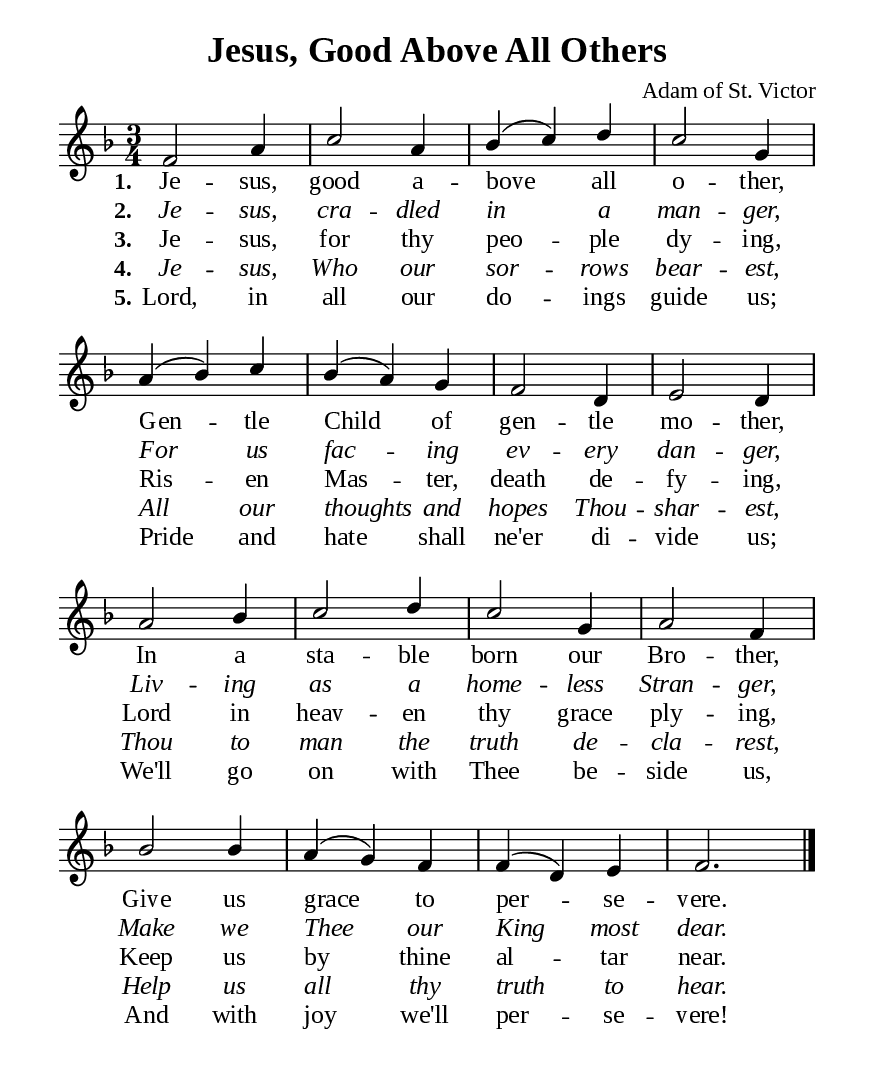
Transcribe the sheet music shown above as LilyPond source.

\version "2.18.2"

\header {
  title = "Jesus, Good Above All Others"
  composer = "Adam of St. Victor"
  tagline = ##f
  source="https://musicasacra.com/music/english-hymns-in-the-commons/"
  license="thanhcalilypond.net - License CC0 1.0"
}

global= {
  \key f \major
  \time 3/4
  \override Score.BarNumber.break-visibility = ##(#f #f #f)
  \override Lyrics.LyricSpace.minimum-distance = #3.0
}

\paper {
  #(set-paper-size "a5")
  top-margin = 10\mm
  bottom-marign = 10\mm
  left-margin = 10\mm
  right-margin = 10\mm
  indent = #0
  #(define fonts
	 (make-pango-font-tree "Liberation Serif"
	 		       "Liberation Serif"
			       "Liberation Serif"
			       (/ 20 20)))
  system-system-spacing = #'((basic-distance . 3) (padding . 3))
}

printItalic = \with {
  \override LyricText.font-shape = #'italic
}

% Verse music
musicVerseSoprano = \relative c' {
  %{	01	%} f2 a4 |
  %{	02	%} c2 a4 |
  %{	03	%} bes (c) d |
  %{	04	%} c2 g4 |
  %{	05	%} a (bes) c |
  %{	06	%} bes (a) g |
  %{	07	%} f2 d4 |
  %{	08	%} e2 d4 |
  %{	09	%} a'2 bes4 |
  %{	10	%} c2 d4 |
  %{	11	%} c2 g4 |
  %{	12	%} a2 f4 |
  %{	13	%} bes2 bes4 |
  %{	14	%} a4 (g) f |
  %{	15	%} f (d) e |
  %{	16	%} f2. \bar "|."
}

% Verse lyrics
verseOne = \lyricmode {
  \set stanza = #"1."
  Je -- sus, good a -- bove all o -- ther,
  Gen -- tle Child of gen -- tle mo -- ther,
  In a sta -- ble born our Bro -- ther,
  Give us grace to per -- se -- vere.
}

verseTwo = \lyricmode {
  \set stanza = #"2."
  Je -- sus, cra -- dled in a man -- ger,
  For us fac -- ing ev -- ery dan -- ger,
  Liv -- ing as a home -- less
  Stran -- ger,
  Make we Thee our King most dear.
}

verseThree = \lyricmode {
  \set stanza = #"3."
  Je -- sus, for thy peo -- ple dy -- ing,
  Ris -- en Mas -- ter, death de -- fy -- ing,
  Lord in heav -- en thy grace ply -- ing,
  Keep us by thine al -- tar near.
}

verseFour = \lyricmode {
  \set stanza = #"4."
  Je -- sus, Who our sor -- rows bear -- est,
  All our thoughts and hopes
  Thou -- shar -- est,
  Thou to man the truth de -- cla -- rest,
  Help us all thy truth to hear.
}

verseFive = \lyricmode {
  \set stanza = #"5."
  Lord, in all our do -- ings guide us;
  Pride and hate shall ne'er di -- vide us;
  We'll go on with Thee be -- side us,
  And with joy we'll per -- se -- vere!
}

% Layout
\score {
    \new ChoirStaff <<
      \new Staff <<
        \clef "treble"
        \new Voice = "sopranos" { \global \stemUp \slurUp \musicVerseSoprano }
      >>
      \new Lyrics \lyricsto sopranos \verseOne
      \new Lyrics \printItalic \lyricsto sopranos \verseTwo
      \new Lyrics \lyricsto sopranos \verseThree
      \new Lyrics \printItalic \lyricsto sopranos \verseFour
      \new Lyrics \lyricsto sopranos \verseFive
    >>
}
